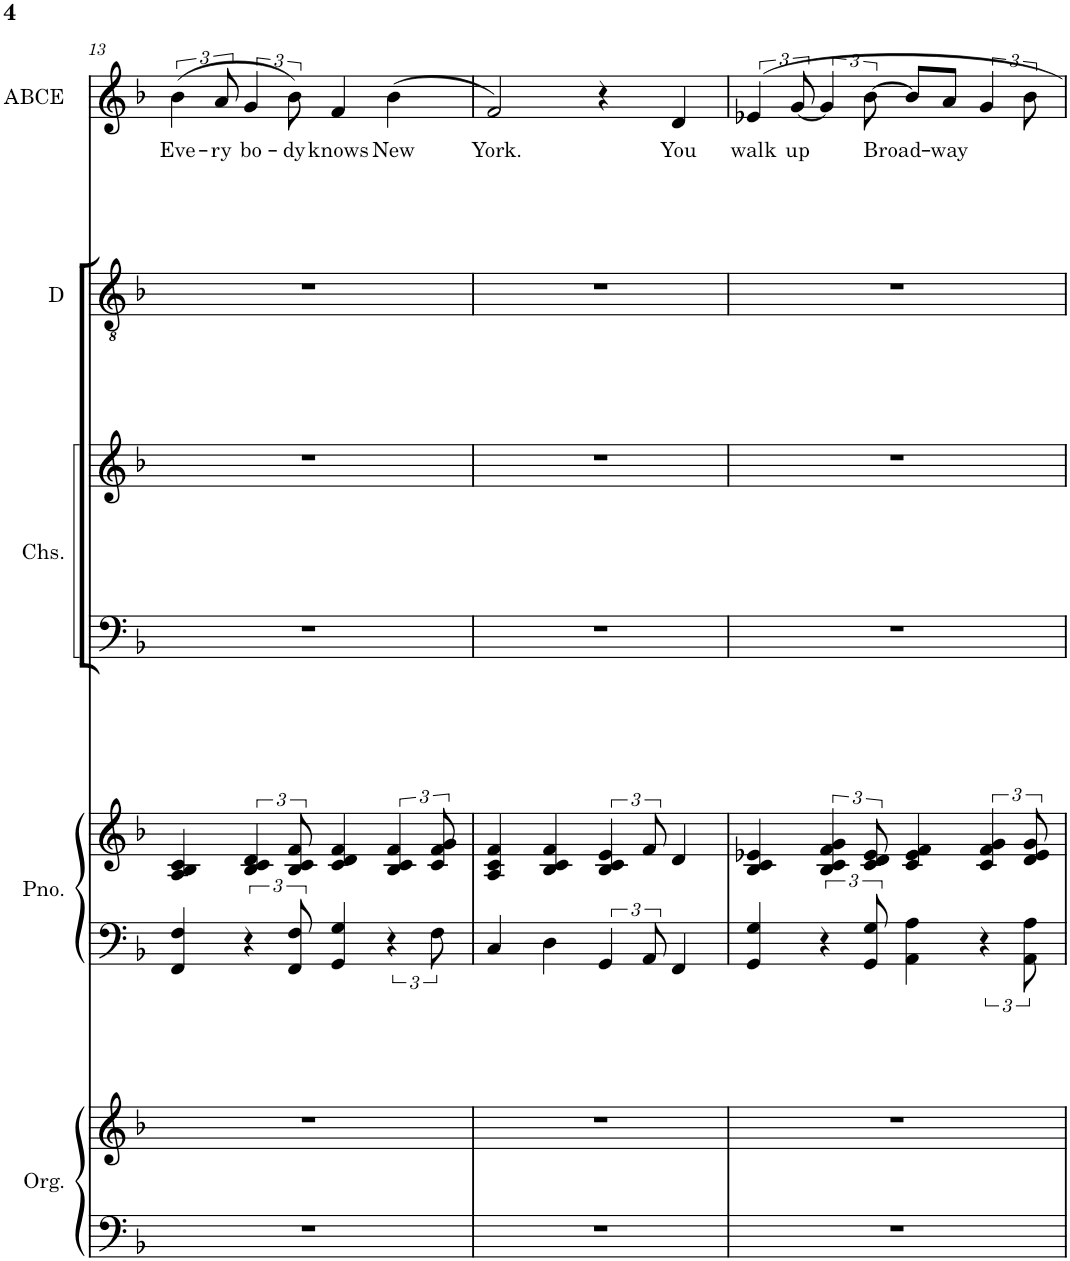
**kern	**kern	**kern	**kern	**kern	**kern	**kern	**kern	**text
*part5	*part5	*part4	*part4	*part3	*part3	*part2	*part1	*part1
*staff8	*staff7	*staff6	*staff5	*staff4	*staff3	*staff2	*staff1	*staff1
*I"Organ	*	*I"Piano	*	*I"Chorus	*	*I"Dan	*I"Allie Belle Celle Ellie	*
*I'Org.	*	*I'Pno.	*	*I'Chs.	*	*I'D	*I'ABCE	*
!!LO:PB:g=z
*clefF4	*clefG2	*clefF4	*clefG2	*clefF4	*clefG2	*clefGv2	*clefG2	*
*	*	*	*	*	*	*Trd8c14	*Trd1c2	*
*k[b-]	*k[b-]	*k[b-]	*k[b-]	*k[b-]	*k[b-]	*k[b-]	*k[b-]	*
*M4/4	*M4/4	*M4/4	*M4/4	*M4/4	*M4/4	*M4/4	*M4/4	*
=13	=13	=13	=13	=13	=13	=13	=13	=13
!	!	!	!	!	!	!	!	!LO:LY:b
1r	1r	4FF/ 4F/	4A/ 4B-/ 4c/	1r	1r	1r	(6b-\	Eve-
!	!	!	!	!	!	!	!	!LO:LY:b
.	.	.	.	.	.	.	12a/	-ry
!	!	!	!	!	!	!	!	!LO:LY:b
.	.	6r	6B-/ 6c/ 6d/	.	.	.	6g/	bo-
!	!	!	!	!	!	!	!	!LO:LY:b
.	.	12FF/ 12F/	12B-/ 12c/ 12f/	.	.	.	12b-\)	-dy
!	!	!	!	!	!	!	!	!LO:LY:b
.	.	4GG/ 4G/	4c/ 4d/ 4f/	.	.	.	4f/	knows
!	!	!	!	!	!	!	!	!LO:LY:b
.	.	6r	6B-/ 6c/ 6f/	.	.	.	(4b-\	New
.	.	12F\	12c/ 12f/ 12g/	.	.	.	.	.
=14	=14	=14	=14	=14	=14	=14	=14	=14
!	!	!	!	!	!	!	!	!LO:LY:b
1r	1r	4C/	4A/ 4c/ 4f/	1r	1r	1r	2f/)	York.
.	.	4D\	4B-/ 4c/ 4f/	.	.	.	.	.
.	.	6GG/	6B-/ 6c/ 6e/	.	.	.	4r	.
.	.	12AA/	12f/	.	.	.	.	.
!	!	!	!	!	!	!	!	!LO:LY:b
.	.	4FF/	4d/	.	.	.	4d/	You
=15	=15	=15	=15	=15	=15	=15	=15	=15
!	!	!	!	!	!	!	!	!LO:LY:b
1r	1r	4GG/ 4G/	4B-/ 4c/ 4e-X/	1r	1r	1r	6e-X/	walk
!	!	!	!	!	!	!	!	!LO:LY:b
.	.	.	.	.	.	.	[4g/	up
.	.	6r	6B-/ 6c/ 6f/ 6g/	.	.	.	.	.
!	!	!	!	!	!	!	!	!LO:LY:b
.	.	12GG/ 12G/	12c/ 12d/ 12e-/	.	.	.	[12b-\	Broad-
.	.	4AA\ 4A\	4c/ 4e-/ 4f/	.	.	.	8b-/L]	.
!	!	!	!	!	!	!	!	!LO:LY:b
.	.	.	.	.	.	.	8a/J	way
.	.	6r	6c/ 6f/ 6g/	.	.	.	6g/	.
.	.	12AA\ 12A\	12d/ 12e-/ 12g/	.	.	.	12b-\	.
=	=	=	=	=	=	=	=	=
*-	*-	*-	*-	*-	*-	*-	*-	*-
